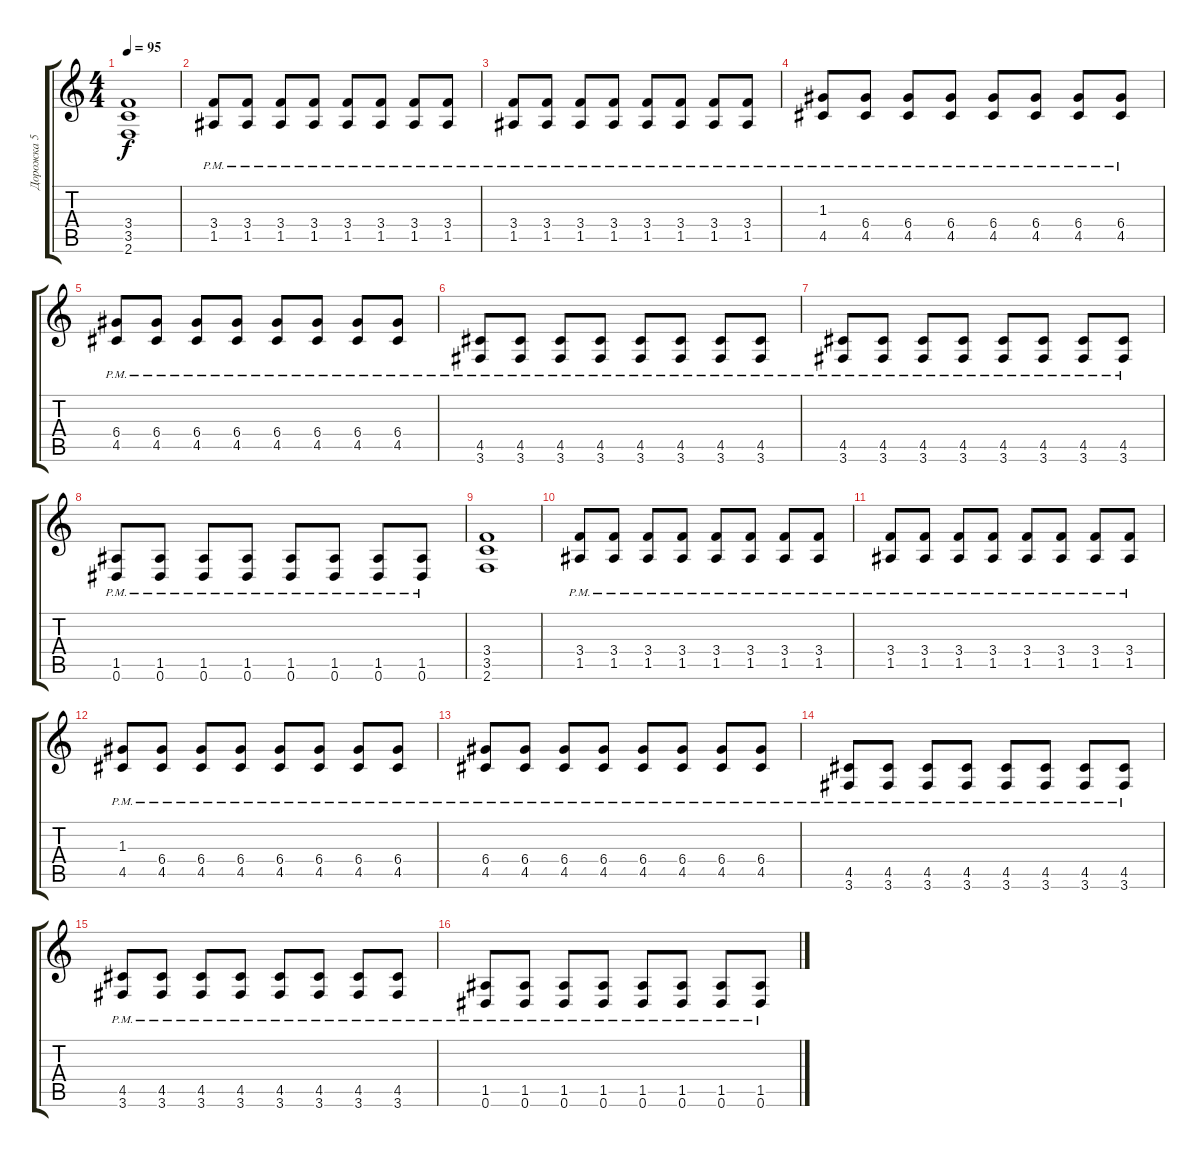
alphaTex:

\track ("Дорожка 5" "Дорожка 5") {instrument distortionguitar}
\staff {score tabs}
\tuning (E4 B3 G3 D3 A2 Eb2) {hide}
\ts (4 4)
\tempo 95
\clef g2
\ks c
(3.4 3.5 2.6).1{dy f} |
(3.4{pm} 1.5{pm}).8 (3.4{pm} 1.5{pm}).8 (3.4{pm} 1.5{pm}).8 (3.4{pm} 1.5{pm}).8 (3.4{pm} 1.5{pm}).8 (3.4{pm} 1.5{pm}).8 (3.4{pm} 1.5{pm}).8 (3.4{pm} 1.5{pm}).8 |
(3.4{pm} 1.5{pm}).8 (3.4{pm} 1.5{pm}).8 (3.4{pm} 1.5{pm}).8 (3.4{pm} 1.5{pm}).8 (3.4{pm} 1.5{pm}).8 (3.4{pm} 1.5{pm}).8 (3.4{pm} 1.5{pm}).8 (3.4{pm} 1.5{pm}).8 |
(1.3{pm} 4.5{pm}).8 (6.4{pm} 4.5{pm}).8 (6.4{pm} 4.5{pm}).8 (6.4{pm} 4.5{pm}).8 (6.4{pm} 4.5{pm}).8 (6.4{pm} 4.5{pm}).8 (6.4{pm} 4.5{pm}).8 (6.4{pm} 4.5{pm}).8 |
(6.4{pm} 4.5{pm}).8 (6.4{pm} 4.5{pm}).8 (6.4{pm} 4.5{pm}).8 (6.4{pm} 4.5{pm}).8 (6.4{pm} 4.5{pm}).8 (6.4{pm} 4.5{pm}).8 (6.4{pm} 4.5{pm}).8 (6.4{pm} 4.5{pm}).8 |
(4.5 3.6{pm}).8 (4.5 3.6{pm}).8 (4.5 3.6{pm}).8 (4.5 3.6{pm}).8 (4.5 3.6{pm}).8 (4.5 3.6{pm}).8 (4.5 3.6{pm}).8 (4.5 3.6{pm}).8 |
(4.5 3.6{pm}).8 (4.5 3.6{pm}).8 (4.5 3.6{pm}).8 (4.5 3.6{pm}).8 (4.5 3.6{pm}).8 (4.5 3.6{pm}).8 (4.5 3.6{pm}).8 (4.5 3.6{pm}).8 |
(1.5{pm} 0.6{pm}).8 (1.5{pm} 0.6{pm}).8 (1.5{pm} 0.6{pm}).8 (1.5{pm} 0.6{pm}).8 (1.5{pm} 0.6).8 (1.5{pm} 0.6{pm}).8 (1.5{pm} 0.6).8 (1.5{pm} 0.6{pm}).8 |
(3.4 3.5 2.6).1 |
(3.4{pm} 1.5{pm}).8 (3.4{pm} 1.5{pm}).8 (3.4{pm} 1.5{pm}).8 (3.4{pm} 1.5{pm}).8 (3.4{pm} 1.5{pm}).8 (3.4{pm} 1.5{pm}).8 (3.4{pm} 1.5{pm}).8 (3.4{pm} 1.5{pm}).8 |
(3.4{pm} 1.5{pm}).8 (3.4{pm} 1.5{pm}).8 (3.4{pm} 1.5{pm}).8 (3.4{pm} 1.5{pm}).8 (3.4{pm} 1.5{pm}).8 (3.4{pm} 1.5{pm}).8 (3.4{pm} 1.5{pm}).8 (3.4{pm} 1.5{pm}).8 |
(1.3{pm} 4.5{pm}).8 (6.4{pm} 4.5{pm}).8 (6.4{pm} 4.5{pm}).8 (6.4{pm} 4.5{pm}).8 (6.4{pm} 4.5{pm}).8 (6.4{pm} 4.5{pm}).8 (6.4{pm} 4.5{pm}).8 (6.4{pm} 4.5{pm}).8 |
(6.4{pm} 4.5{pm}).8 (6.4{pm} 4.5{pm}).8 (6.4{pm} 4.5{pm}).8 (6.4{pm} 4.5{pm}).8 (6.4{pm} 4.5{pm}).8 (6.4{pm} 4.5{pm}).8 (6.4{pm} 4.5{pm}).8 (6.4{pm} 4.5{pm}).8 |
(4.5 3.6{pm}).8 (4.5 3.6{pm}).8 (4.5 3.6{pm}).8 (4.5 3.6{pm}).8 (4.5 3.6{pm}).8 (4.5 3.6{pm}).8 (4.5 3.6{pm}).8 (4.5 3.6{pm}).8 |
(4.5 3.6{pm}).8 (4.5 3.6{pm}).8 (4.5 3.6{pm}).8 (4.5 3.6{pm}).8 (4.5 3.6{pm}).8 (4.5 3.6{pm}).8 (4.5 3.6{pm}).8 (4.5 3.6{pm}).8 |
(1.5{pm} 0.6{pm}).8 (1.5{pm} 0.6{pm}).8 (1.5{pm} 0.6{pm}).8 (1.5{pm} 0.6{pm}).8 (1.5{pm} 0.6).8 (1.5{pm} 0.6{pm}).8 (1.5{pm} 0.6).8 (1.5{pm} 0.6{pm}).8
